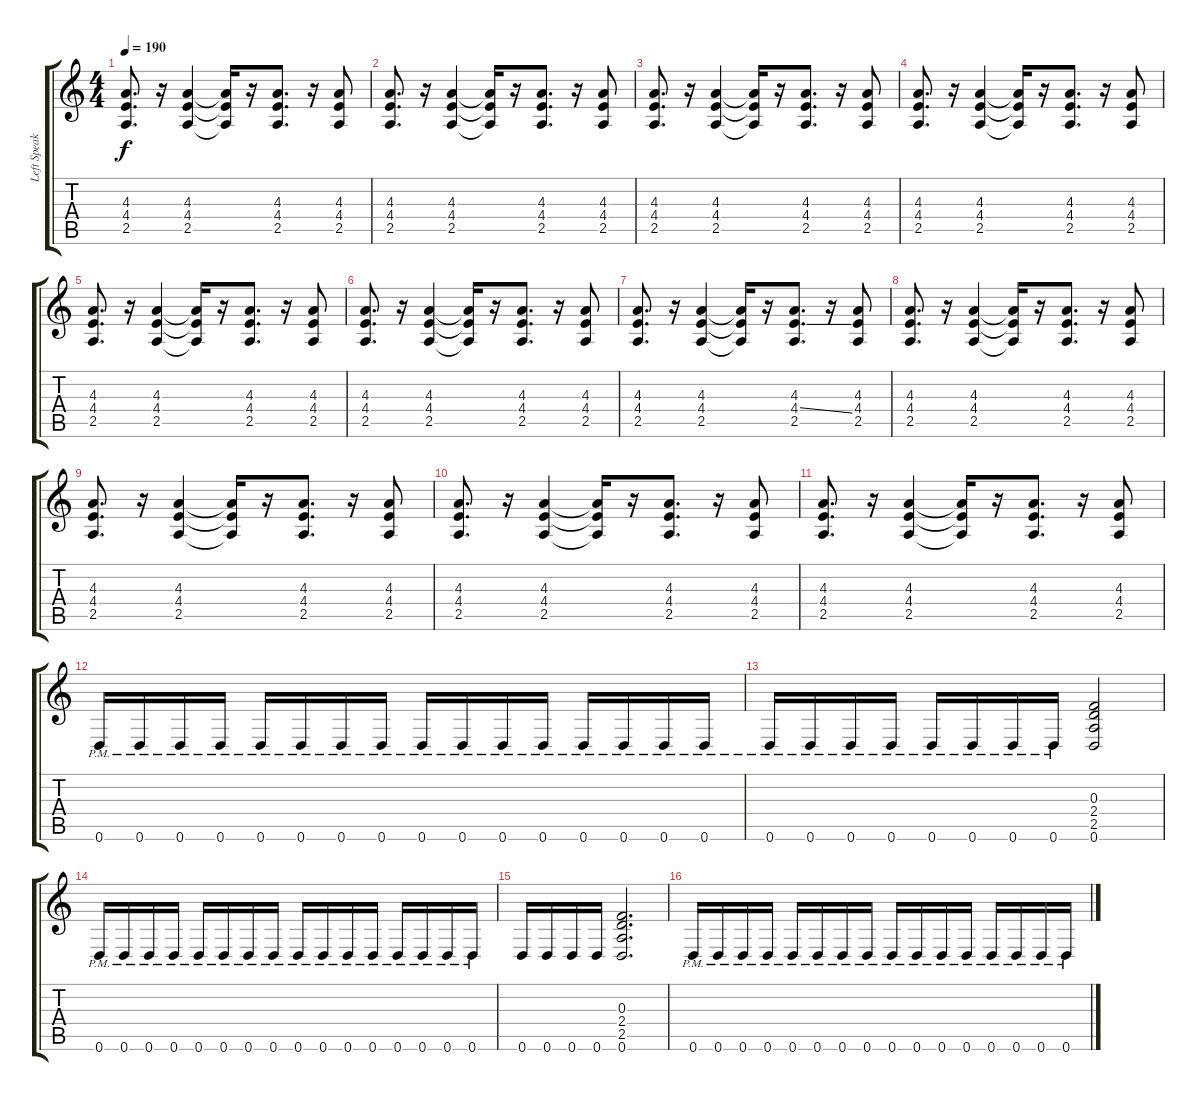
\track ("Left Speaker 1" "Left Speak") {instrument distortionguitar}
\staff {score tabs}
\tuning (D4 A3 F3 C3 G2 D2) {hide}
\ts (4 4)
\tempo 190
\clef g2
\ks c
(4.3 4.4 2.5).8{d dy f} r.16 (4.3 4.4 2.5).4 (4.3{t} 4.4{t} 2.5{t}).16 r.16 (4.3 4.4 2.5).8{d} r.16 (4.3 4.4 2.5).8 |
(4.3 4.4 2.5).8{d} r.16 (4.3 4.4 2.5).4 (4.3{t} 4.4{t} 2.5{t}).16 r.16 (4.3 4.4 2.5).8{d} r.16 (4.3 4.4 2.5).8 |
(4.3 4.4 2.5).8{d} r.16 (4.3 4.4 2.5).4 (4.3{t} 4.4{t} 2.5{t}).16 r.16 (4.3 4.4 2.5).8{d} r.16 (4.3 4.4 2.5).8 |
(4.3 4.4 2.5).8{d} r.16 (4.3 4.4 2.5).4 (4.3{t} 4.4{t} 2.5{t}).16 r.16 (4.3 4.4 2.5).8{d} r.16 (4.3 4.4 2.5).8 |
(4.3 4.4 2.5).8{d} r.16 (4.3 4.4 2.5).4 (4.3{t} 4.4{t} 2.5{t}).16 r.16 (4.3 4.4 2.5).8{d} r.16 (4.3 4.4 2.5).8 |
(4.3 4.4 2.5).8{d} r.16 (4.3 4.4 2.5).4 (4.3{t} 4.4{t} 2.5{t}).16 r.16 (4.3 4.4 2.5).8{d} r.16 (4.3 4.4 2.5).8 |
(4.3 4.4 2.5).8{d} r.16 (4.3 4.4 2.5).4 (4.3{t} 4.4{t} 2.5{t}).16 r.16 (4.3 4.4{ss} 2.5).8{d} r.16 (4.3 4.4 2.5).8 |
(4.3 4.4 2.5).8{d} r.16 (4.3 4.4 2.5).4 (4.3{t} 4.4{t} 2.5{t}).16 r.16 (4.3 4.4 2.5).8{d} r.16 (4.3 4.4 2.5).8 |
(4.3 4.4 2.5).8{d} r.16 (4.3 4.4 2.5).4 (4.3{t} 4.4{t} 2.5{t}).16 r.16 (4.3 4.4 2.5).8{d} r.16 (4.3 4.4 2.5).8 |
(4.3 4.4 2.5).8{d} r.16 (4.3 4.4 2.5).4 (4.3{t} 4.4{t} 2.5{t}).16 r.16 (4.3 4.4 2.5).8{d} r.16 (4.3 4.4 2.5).8 |
(4.3 4.4 2.5).8{d} r.16 (4.3 4.4 2.5).4 (4.3{t} 4.4{t} 2.5{t}).16 r.16 (4.3 4.4 2.5).8{d} r.16 (4.3 4.4 2.5).8 |
0.6{pm}.16 0.6{pm}.16 0.6{pm}.16 0.6{pm}.16 0.6{pm}.16 0.6{pm}.16 0.6{pm}.16 0.6{pm}.16 0.6{pm}.16 0.6{pm}.16 0.6{pm}.16 0.6{pm}.16 0.6{pm}.16 0.6{pm}.16 0.6{pm}.16 0.6{pm}.16 |
0.6{pm}.16 0.6{pm}.16 0.6{pm}.16 0.6{pm}.16 0.6{pm}.16 0.6{pm}.16 0.6{pm}.16 0.6{pm}.16 (0.3 2.4 2.5 0.6).2 |
0.6{pm}.16 0.6{pm}.16 0.6{pm}.16 0.6{pm}.16 0.6{pm}.16 0.6{pm}.16 0.6{pm}.16 0.6{pm}.16 0.6{pm}.16 0.6{pm}.16 0.6{pm}.16 0.6{pm}.16 0.6{pm}.16 0.6{pm}.16 0.6{pm}.16 0.6{pm}.16 |
0.6.16 0.6.16 0.6.16 0.6.16 (0.3 2.4 2.5 0.6).2{d} |
0.6{pm}.16 0.6{pm}.16 0.6{pm}.16 0.6{pm}.16 0.6{pm}.16 0.6{pm}.16 0.6{pm}.16 0.6{pm}.16 0.6{pm}.16 0.6{pm}.16 0.6{pm}.16 0.6{pm}.16 0.6{pm}.16 0.6{pm}.16 0.6{pm}.16 0.6{pm}.16
